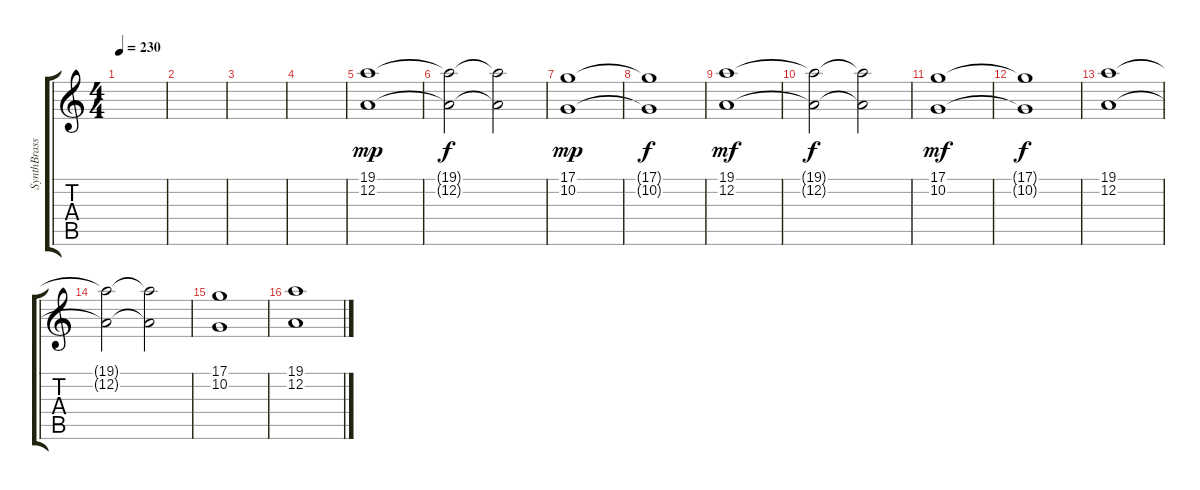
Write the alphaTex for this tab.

\track ("SynthBrass" "SynthBrass") {instrument brasssection}
\staff {score tabs}
\tuning (D4 A3 F3 C3 G2 C2) {hide}
\ts (4 4)
\tempo 230
\clef g2
\ks c
|
|
|
|
(19.1 12.2).1{dy mp} |
(19.1{t} 12.2{t}).2{dy f} (19.1{t} 12.2{t}).2 |
(17.1 10.2).1{dy mp} |
(17.1{t} 10.2{t}).1{dy f} |
(19.1 12.2).1{dy mf} |
(19.1{t} 12.2{t}).2{dy f} (19.1{t} 12.2{t}).2 |
(17.1 10.2).1{dy mf} |
(17.1{t} 10.2{t}).1{dy f} |
(19.1 12.2).1 |
(19.1{t} 12.2{t}).2 (19.1{t} 12.2{t}).2 |
(17.1 10.2).1 |
(19.1 12.2).1
